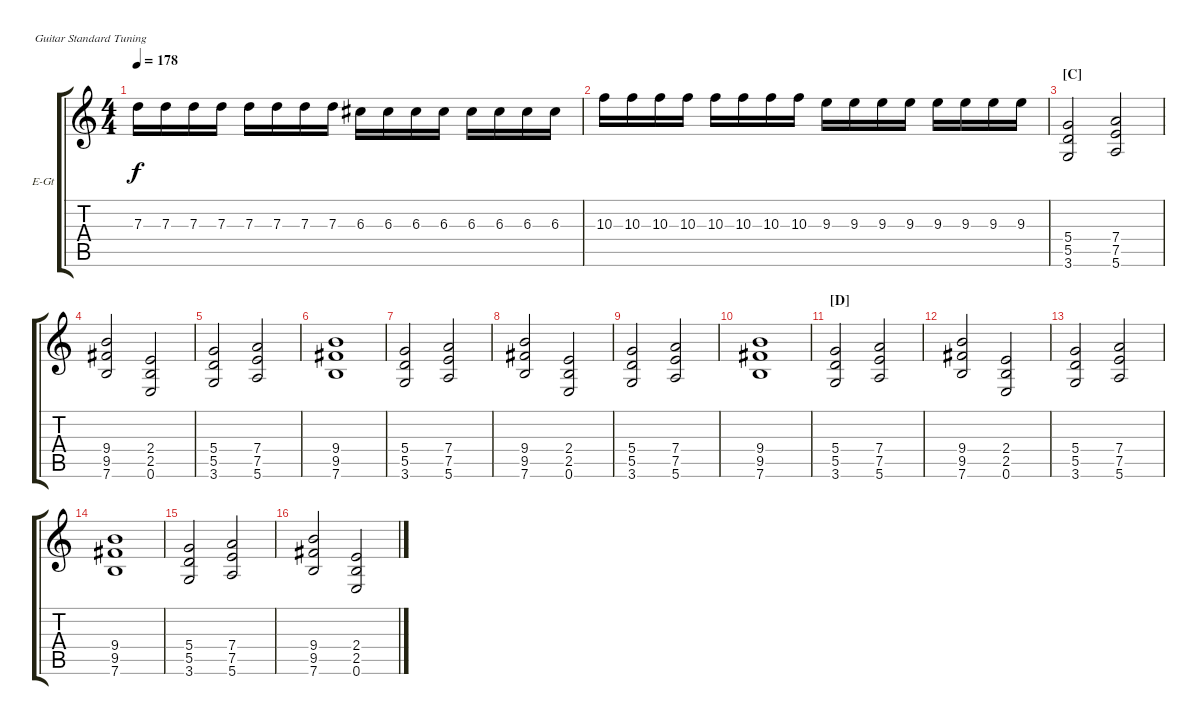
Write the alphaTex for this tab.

\defaultSystemsLayout 4
\bracketExtendMode groupsimilarinstruments
\firstSystemTrackNameOrientation horizontal
\otherSystemsTrackNameOrientation horizontal
\track ("Electric Guitar" "E-Gt") {instrument distortionguitar}
\staff {score tabs}
\tuning (E4 B3 G3 D3 A2 E2)
\ts (4 4)
\tempo 178
\clef g2
\scale
0.539334
\ks c
7.3.16{dy f} 7.3.16 7.3.16 7.3.16 7.3.16 7.3.16 7.3.16 7.3.16 6.3.16 6.3.16 6.3.16 6.3.16 6.3.16 6.3.16 6.3.16 6.3.16 |
\scale
0.46063 10.3.16 10.3.16 10.3.16 10.3.16 10.3.16 10.3.16 10.3.16 10.3.16 9.3.16 9.3.16 9.3.16 9.3.16 9.3.16 9.3.16 9.3.16 9.3.16 |
\section ("C" "")
(5.4 5.5 3.6).2 (7.4 7.5 5.6).2 |
(9.4 9.5 7.6).2 (2.4 2.5 0.6).2 |
(5.4 5.5 3.6).2 (7.4 7.5 5.6).2 |
(9.4 9.5 7.6).1 |
(5.4 5.5 3.6).2 (7.4 7.5 5.6).2 |
(9.4 9.5 7.6).2 (2.4 2.5 0.6).2 |
(5.4 5.5 3.6).2 (7.4 7.5 5.6).2 |
(9.4 9.5 7.6).1 |
\section ("D" "")
(5.4 5.5 3.6).2 (7.4 7.5 5.6).2 |
(9.4 9.5 7.6).2 (2.4 2.5 0.6).2 |
(5.4 5.5 3.6).2 (7.4 7.5 5.6).2 |
(9.4 9.5 7.6).1 |
(5.4 5.5 3.6).2 (7.4 7.5 5.6).2 |
(9.4 9.5 7.6).2 (2.4 2.5 0.6).2
